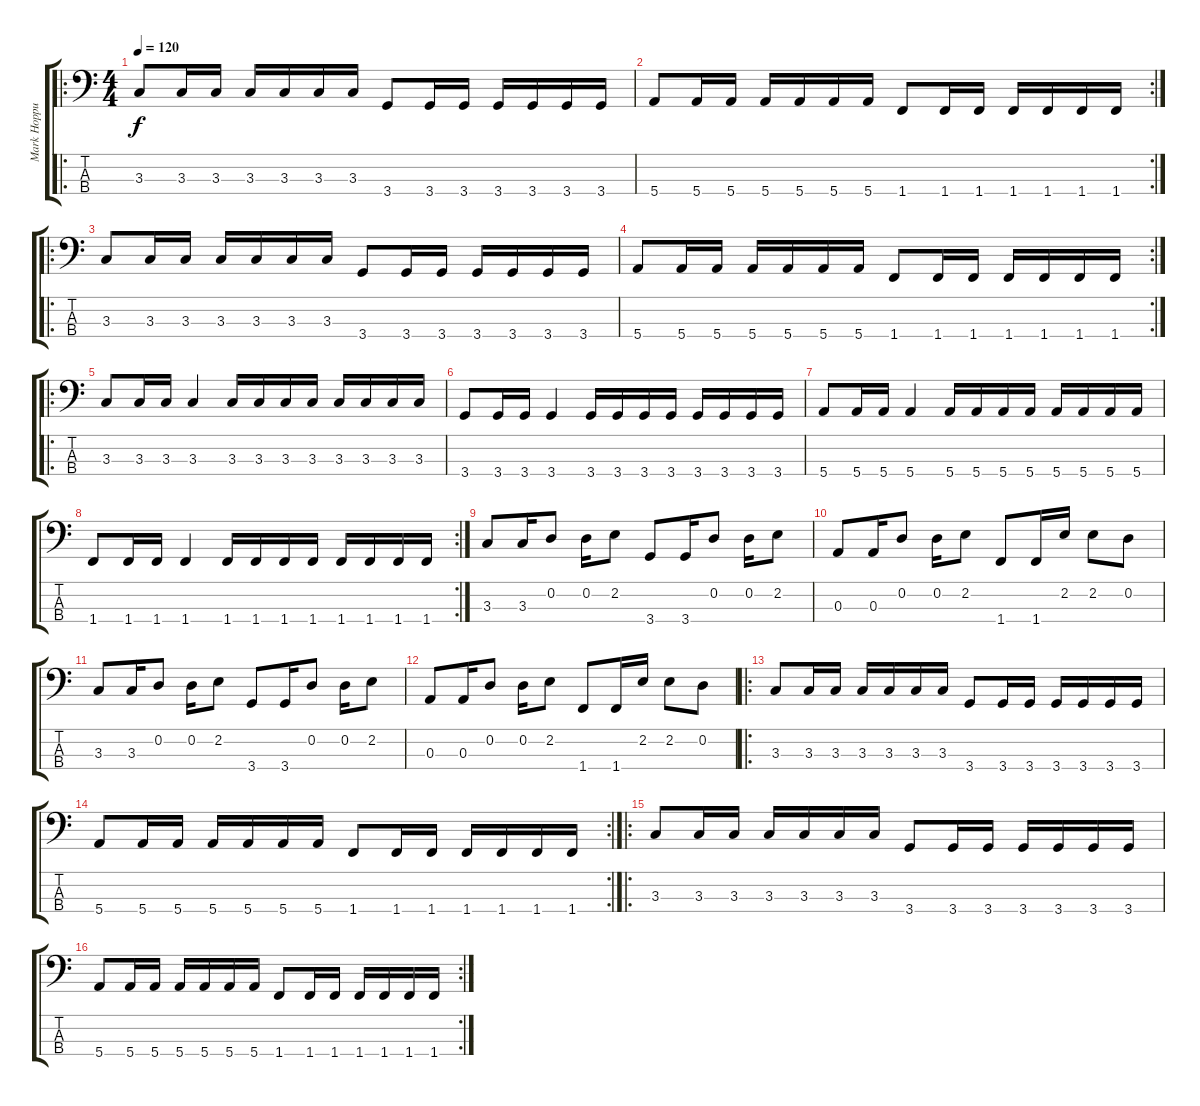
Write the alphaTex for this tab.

\track ("Mark Hoppus" "Mark Hoppu") {instrument electricbasspick}
\staff {score tabs}
\tuning (G2 D2 A1 E1) {hide}
\ro
\ts (4 4)
\tempo 120
\clef f4
\ks c
3.3.8{dy f} 3.3.16 3.3.16 3.3.16 3.3.16 3.3.16 3.3.16 3.4.8 3.4.16 3.4.16 3.4.16 3.4.16 3.4.16 3.4.16 |
\rc 2
5.4.8 5.4.16 5.4.16 5.4.16 5.4.16 5.4.16 5.4.16 1.4.8 1.4.16 1.4.16 1.4.16 1.4.16 1.4.16 1.4.16 |
\ro
3.3.8 3.3.16 3.3.16 3.3.16 3.3.16 3.3.16 3.3.16 3.4.8 3.4.16 3.4.16 3.4.16 3.4.16 3.4.16 3.4.16 |
\rc 2
5.4.8 5.4.16 5.4.16 5.4.16 5.4.16 5.4.16 5.4.16 1.4.8 1.4.16 1.4.16 1.4.16 1.4.16 1.4.16 1.4.16 |
\ro
3.3.8 3.3.16 3.3.16 3.3.4 3.3.16 3.3.16 3.3.16 3.3.16 3.3.16 3.3.16 3.3.16 3.3.16 |
3.4.8 3.4.16 3.4.16 3.4.4 3.4.16 3.4.16 3.4.16 3.4.16 3.4.16 3.4.16 3.4.16 3.4.16 |
5.4.8 5.4.16 5.4.16 5.4.4 5.4.16 5.4.16 5.4.16 5.4.16 5.4.16 5.4.16 5.4.16 5.4.16 |
\rc 2
1.4.8 1.4.16 1.4.16 1.4.4 1.4.16 1.4.16 1.4.16 1.4.16 1.4.16 1.4.16 1.4.16 1.4.16 |
3.3.8 3.3.16 0.2.8 0.2.16 2.2.8 3.4.8 3.4.16 0.2.8 0.2.16 2.2.8 |
0.3.8 0.3.16 0.2.8 0.2.16 2.2.8 1.4.8 1.4.16 2.2.16 2.2.8 0.2.8 |
3.3.8 3.3.16 0.2.8 0.2.16 2.2.8 3.4.8 3.4.16 0.2.8 0.2.16 2.2.8 |
0.3.8 0.3.16 0.2.8 0.2.16 2.2.8 1.4.8 1.4.16 2.2.16 2.2.8 0.2.8 |
\ro
3.3.8 3.3.16 3.3.16 3.3.16 3.3.16 3.3.16 3.3.16 3.4.8 3.4.16 3.4.16 3.4.16 3.4.16 3.4.16 3.4.16 |
\rc 2
5.4.8 5.4.16 5.4.16 5.4.16 5.4.16 5.4.16 5.4.16 1.4.8 1.4.16 1.4.16 1.4.16 1.4.16 1.4.16 1.4.16 |
\ro
3.3.8 3.3.16 3.3.16 3.3.16 3.3.16 3.3.16 3.3.16 3.4.8 3.4.16 3.4.16 3.4.16 3.4.16 3.4.16 3.4.16 |
\rc 2
5.4.8 5.4.16 5.4.16 5.4.16 5.4.16 5.4.16 5.4.16 1.4.8 1.4.16 1.4.16 1.4.16 1.4.16 1.4.16 1.4.16
